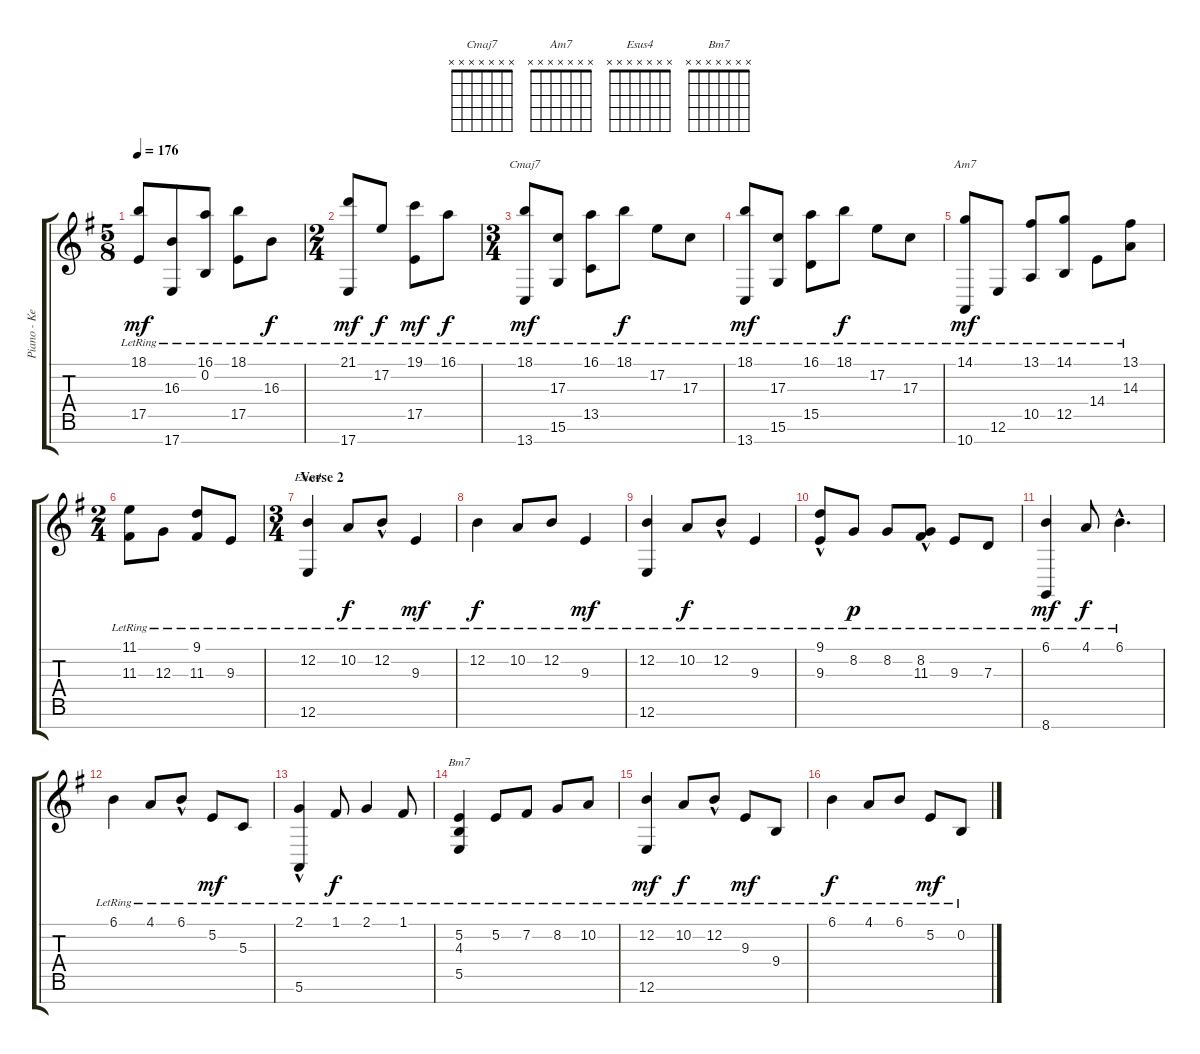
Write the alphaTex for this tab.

\track ("Piano - Kevin Moore" "Piano - Ke") {instrument brightacousticpiano}
\staff {score tabs}
\tuning (F4 B3 G3 D3 B2 E2 B1) {hide}
\chord ("Cmaj7" x x x x x x x)
\chord ("Am7" x x x x x x x)
\chord ("Esus4" x x x x x x x)
\chord ("Bm7" x x x x x x x)
\ts (5 8)
\tempo 176
\clef g2
\ks g
(18.1{lr} 17.5{lr}).8{dy mf} (16.3{lr} 17.7{lr}).8 (16.1{lr} 0.2{lr}).8 (18.1{lr} 17.5{lr}).8 16.3{lr}.8{dy f} |
\ts (2 4)
(21.1{lr} 17.7{lr}).8{dy mf} 17.2{lr}.8{dy f} (19.1{lr} 17.5{lr}).8{dy mf} 16.1{lr}.8{dy f} |
\ts (3 4)
(18.1{lr} 13.7{lr}).8{ch "Cmaj7" dy mf} (17.3{lr} 15.6{lr}).8 (16.1{lr} 13.5{lr}).8 18.1{lr}.8{dy f} 17.2{lr}.8 17.3{lr}.8 |
(18.1{lr} 13.7{lr}).8{dy mf} (17.3{lr} 15.6{lr}).8 (16.1{lr} 15.5{lr}).8 18.1{lr}.8{dy f} 17.2{lr}.8 17.3{lr}.8 |
(14.1{lr} 10.7{lr}).8{ch "Am7" dy mf} 12.6{lr}.8 (13.1{lr} 10.5{lr}).8 (14.1{lr} 12.5{lr}).8 14.4{lr}.8 (13.1{lr} 14.3{lr}).8 |
\ts (2 4)
(11.1{lr} 11.3{lr}).8 12.3{lr}.8 (9.1{lr} 11.3{lr}).8 9.3{lr}.8 |
\ts (3 4)
\section ("" "Verse 2")
(12.2{lr} 12.6{lr}).4{ch "Esus4"} 10.2{lr}.8{dy f} 12.2{hac lr}.8 9.3{lr}.4{dy mf} |
12.2{lr}.4{dy f} 10.2{lr}.8 12.2{lr}.8 9.3{lr}.4{dy mf} |
(12.2{lr} 12.6{lr}).4 10.2{lr}.8{dy f} 12.2{hac lr}.8 9.3{lr}.4 |
(9.1{hac lr} 9.3{lr}).8 8.2{lr}.8{dy p} 8.2{lr}.8 (8.2{hac lr} 11.3{lr}).8 9.3{lr}.8 7.3{lr}.8 |
(6.1{lr} 8.7{lr}).4{dy mf} 4.1{lr}.8{dy f} 6.1{hac lr}.4{d} |
6.1{lr}.4 4.1{lr}.8 6.1{hac lr}.8 5.2{lr}.8{dy mf} 5.3{lr}.8 |
(2.1{lr} 5.6{hac lr}).4 1.1{lr}.8{dy f} 2.1{lr}.4 1.1{lr}.8 |
(5.2{lr} 4.3{lr} 5.5{lr}).4{ch "Bm7"} 5.2{lr}.8 7.2{lr}.8 8.2{lr}.8 10.2{lr}.8 |
(12.2{lr} 12.6{lr}).4{dy mf} 10.2{lr}.8{dy f} 12.2{hac lr}.8 9.3{lr}.8{dy mf} 9.4{lr}.8 |
6.1{lr}.4{dy f} 4.1{lr}.8 6.1{lr}.8 5.2{lr}.8{dy mf} 0.2{lr}.8
